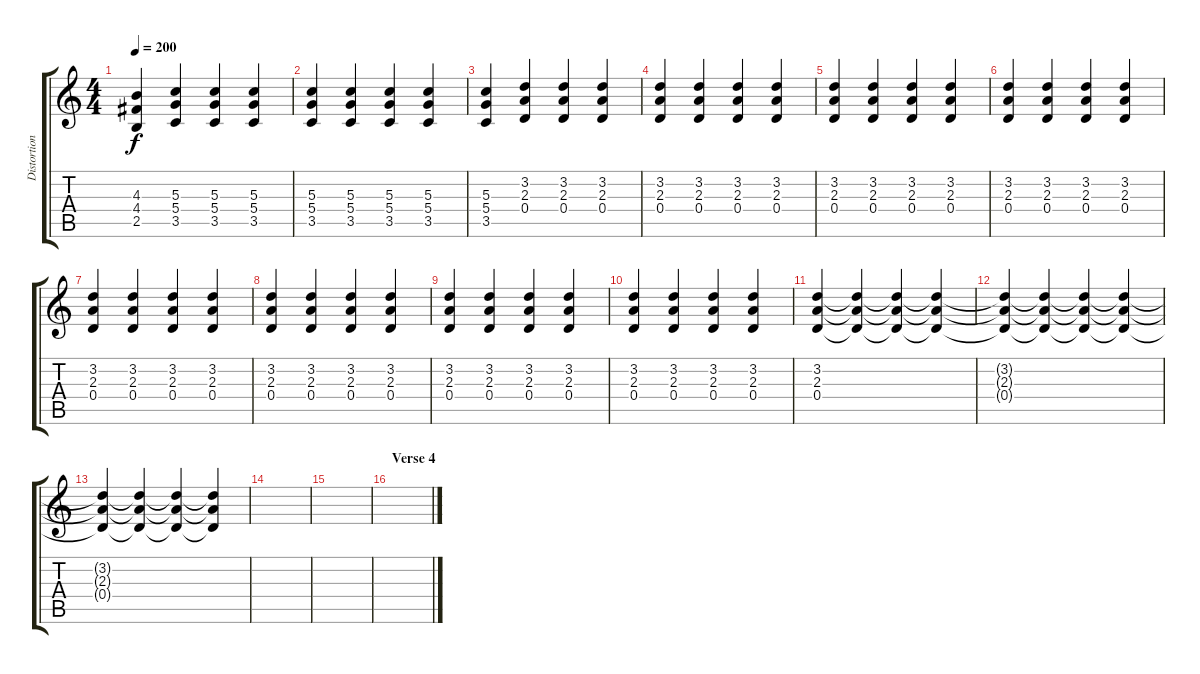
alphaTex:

\track ("Distortion Guitar (Jason)" "Distortion") {instrument distortionguitar}
\staff {score tabs}
\tuning (E4 B3 G3 D3 A2 D2) {hide}
\ts (4 4)
\tempo 200
\clef g2
\ks c
(4.3 4.4 2.5).4{dy f} (5.3 5.4 3.5).4 (5.3 5.4 3.5).4 (5.3 5.4 3.5).4 |
(5.3 5.4 3.5).4 (5.3 5.4 3.5).4 (5.3 5.4 3.5).4 (5.3 5.4 3.5).4 |
(5.3 5.4 3.5).4 (3.2 2.3 0.4).4 (3.2 2.3 0.4).4 (3.2 2.3 0.4).4 |
(3.2 2.3 0.4).4 (3.2 2.3 0.4).4 (3.2 2.3 0.4).4 (3.2 2.3 0.4).4 |
(3.2 2.3 0.4).4 (3.2 2.3 0.4).4 (3.2 2.3 0.4).4 (3.2 2.3 0.4).4 |
(3.2 2.3 0.4).4 (3.2 2.3 0.4).4 (3.2 2.3 0.4).4 (3.2 2.3 0.4).4 |
(3.2 2.3 0.4).4 (3.2 2.3 0.4).4 (3.2 2.3 0.4).4 (3.2 2.3 0.4).4 |
(3.2 2.3 0.4).4 (3.2 2.3 0.4).4 (3.2 2.3 0.4).4 (3.2 2.3 0.4).4 |
(3.2 2.3 0.4).4 (3.2 2.3 0.4).4 (3.2 2.3 0.4).4 (3.2 2.3 0.4).4 |
(3.2 2.3 0.4).4 (3.2 2.3 0.4).4 (3.2 2.3 0.4).4 (3.2 2.3 0.4).4 |
(3.2 2.3 0.4).4 (3.2{t} 2.3{t} 0.4{t}).4 (3.2{t} 2.3{t} 0.4{t}).4 (3.2{t} 2.3{t} 0.4{t}).4 |
(3.2{t} 2.3{t} 0.4{t}).4 (3.2{t} 2.3{t} 0.4{t}).4 (3.2{t} 2.3{t} 0.4{t}).4 (3.2{t} 2.3{t} 0.4{t}).4 |
(3.2{t} 2.3{t} 0.4{t}).4 (3.2{t} 2.3{t} 0.4{t}).4 (3.2{t} 2.3{t} 0.4{t}).4 (3.2{t} 2.3{t} 0.4{t}).4 |
|
|
\section ("" "Verse 4")
